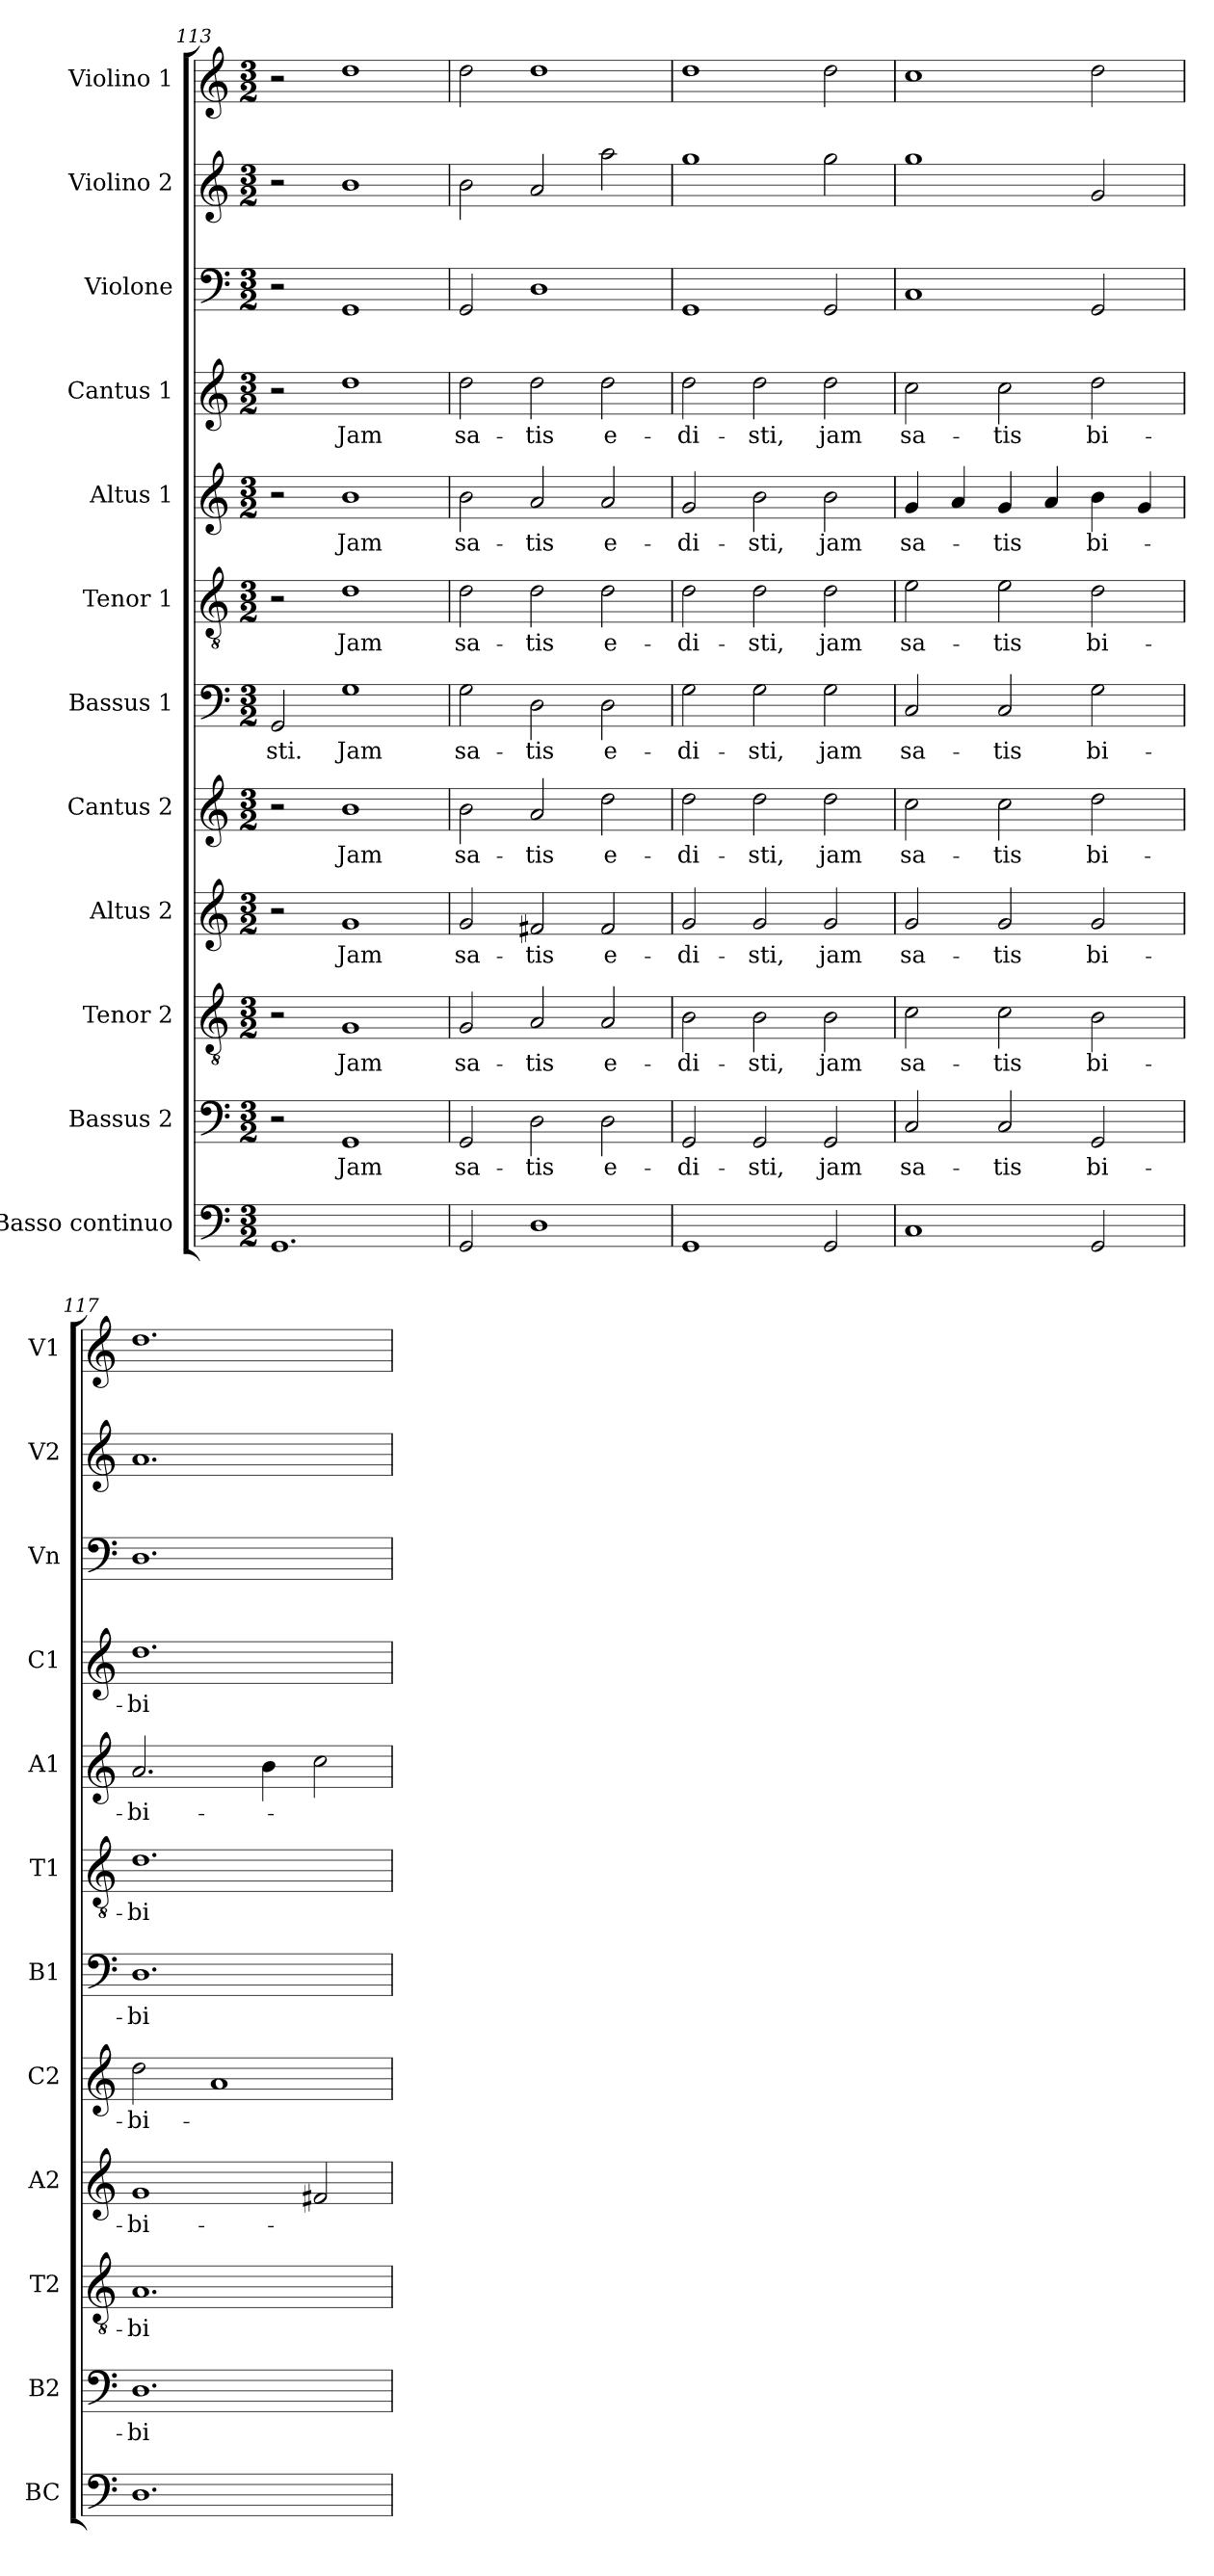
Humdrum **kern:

**kern	**kern	**text	**kern	**text	**kern	**text	**kern	**text	**kern	**text	**kern	**text	**kern	**text	**kern	**text	**kern	**kern	**kern
*part12	*part11	*part11	*part10	*part10	*part9	*part9	*part8	*part8	*part7	*part7	*part6	*part6	*part5	*part5	*part4	*part4	*part3	*part2	*part1
*staff12	*staff11	*staff11	*staff10	*staff10	*staff9	*staff9	*staff8	*staff8	*staff7	*staff7	*staff6	*staff6	*staff5	*staff5	*staff4	*staff4	*staff3	*staff2	*staff1
*I"Basso continuo	*I"Bassus 2	*	*I"Tenor 2	*	*I"Altus 2	*	*I"Cantus 2	*	*I"Bassus 1	*	*I"Tenor 1	*	*I"Altus 1	*	*I"Cantus 1	*	*I"Violone	*I"Violino 2	*I"Violino 1
*I'BC	*I'B2	*	*I'T2	*	*I'A2	*	*I'C2	*	*I'B1	*	*I'T1	*	*I'A1	*	*I'C1	*	*I'Vn	*I'V2	*I'V1
!!LO:PB:g=z
*clefF4	*clefF4	*	*clefGv2	*	*clefG2	*	*clefG2	*	*clefF4	*	*clefGv2	*	*clefG2	*	*clefG2	*	*clefF4	*clefG2	*clefG2
*ITrd7c12	*	*	*	*	*	*	*	*	*	*	*	*	*	*	*	*	*ITrd7c12	*	*
*k[]	*k[]	*	*k[]	*	*k[]	*	*k[]	*	*k[]	*	*k[]	*	*k[]	*	*k[]	*	*k[]	*k[]	*k[]
*C:	*C:	*	*C:	*	*C:	*	*C:	*	*C:	*	*C:	*	*C:	*	*C:	*	*C:	*C:	*C:
*M3/2	*M3/2	*	*M3/2	*	*M3/2	*	*M3/2	*	*M3/2	*	*M3/2	*	*M3/2	*	*M3/2	*	*M3/2	*M3/2	*M3/2
=113	=113	=113	=113	=113	=113	=113	=113	=113	=113	=113	=113	=113	=113	=113	=113	=113	=113	=113	=113
!	!	!	!	!	!	!	!	!	!	!LO:LY:b	!	!	!	!	!	!	!	!	!
1.GGG	2r	.	2r	.	2r	.	2r	.	2GG/	-sti.	2r	.	2r	.	2r	.	2r	2r	2r
!	!	!LO:LY:b	!	!LO:LY:b	!	!LO:LY:b	!	!LO:LY:b	!	!LO:LY:b	!	!LO:LY:b	!	!LO:LY:b	!	!LO:LY:b	!	!	!
.	1GG	Jam	1G	Jam	1g	Jam	1b	Jam	1G	Jam	1d	Jam	1b	Jam	1dd	Jam	1GGG	1b	1dd
=114	=114	=114	=114	=114	=114	=114	=114	=114	=114	=114	=114	=114	=114	=114	=114	=114	=114	=114	=114
!	!	!LO:LY:b	!	!LO:LY:b	!	!LO:LY:b	!	!LO:LY:b	!	!LO:LY:b	!	!LO:LY:b	!	!LO:LY:b	!	!LO:LY:b	!	!	!
2GGG/	2GG/	sa-	2G/	sa-	2g/	sa-	2b\	sa-	2G\	sa-	2d\	sa-	2b\	sa-	2dd\	sa-	2GGG/	2b\	2dd\
!	!	!LO:LY:b	!	!LO:LY:b	!	!LO:LY:b	!	!LO:LY:b	!	!LO:LY:b	!	!LO:LY:b	!	!LO:LY:b	!	!LO:LY:b	!	!	!
1DD	2D\	-tis	2A/	-tis	2f#X/	-tis	2a/	-tis	2D\	-tis	2d\	-tis	2a/	-tis	2dd\	-tis	1DD	2a/	1dd
!	!	!LO:LY:b	!	!LO:LY:b	!	!LO:LY:b	!	!LO:LY:b	!	!LO:LY:b	!	!LO:LY:b	!	!LO:LY:b	!	!LO:LY:b	!	!	!
.	2D\	e-	2A/	e-	2f#/	e-	2dd\	e-	2D\	e-	2d\	e-	2a/	e-	2dd\	e-	.	2aa\	.
=115	=115	=115	=115	=115	=115	=115	=115	=115	=115	=115	=115	=115	=115	=115	=115	=115	=115	=115	=115
!	!	!LO:LY:b	!	!LO:LY:b	!	!LO:LY:b	!	!LO:LY:b	!	!LO:LY:b	!	!LO:LY:b	!	!LO:LY:b	!	!LO:LY:b	!	!	!
1GGG	2GG/	-di-	2B\	-di-	2g/	-di-	2dd\	-di-	2G\	-di-	2d\	-di-	2g/	-di-	2dd\	-di-	1GGG	1gg	1dd
!	!	!LO:LY:b	!	!LO:LY:b	!	!LO:LY:b	!	!LO:LY:b	!	!LO:LY:b	!	!LO:LY:b	!	!LO:LY:b	!	!LO:LY:b	!	!	!
.	2GG/	-sti,	2B\	-sti,	2g/	-sti,	2dd\	-sti,	2G\	-sti,	2d\	-sti,	2b\	-sti,	2dd\	-sti,	.	.	.
!	!	!LO:LY:b	!	!LO:LY:b	!	!LO:LY:b	!	!LO:LY:b	!	!LO:LY:b	!	!LO:LY:b	!	!LO:LY:b	!	!LO:LY:b	!	!	!
2GGG/	2GG/	jam	2B\	jam	2g/	jam	2dd\	jam	2G\	jam	2d\	jam	2b\	jam	2dd\	jam	2GGG/	2gg\	2dd\
=116	=116	=116	=116	=116	=116	=116	=116	=116	=116	=116	=116	=116	=116	=116	=116	=116	=116	=116	=116
!	!	!LO:LY:b	!	!LO:LY:b	!	!LO:LY:b	!	!LO:LY:b	!	!LO:LY:b	!	!LO:LY:b	!	!LO:LY:b	!	!LO:LY:b	!	!	!
1CC	2C/	sa-	2c\	sa-	2g/	sa-	2cc\	sa-	2C/	sa-	2e\	sa-	4g/	sa-	2cc\	sa-	1CC	1gg	1cc
.	.	.	.	.	.	.	.	.	.	.	.	.	4a/	.	.	.	.	.	.
!	!	!LO:LY:b	!	!LO:LY:b	!	!LO:LY:b	!	!LO:LY:b	!	!LO:LY:b	!	!LO:LY:b	!	!LO:LY:b	!	!LO:LY:b	!	!	!
.	2C/	-tis	2c\	-tis	2g/	-tis	2cc\	-tis	2C/	-tis	2e\	-tis	4g/	-tis	2cc\	-tis	.	.	.
.	.	.	.	.	.	.	.	.	.	.	.	.	4a/	.	.	.	.	.	.
!	!	!LO:LY:b	!	!LO:LY:b	!	!LO:LY:b	!	!LO:LY:b	!	!LO:LY:b	!	!LO:LY:b	!	!LO:LY:b	!	!LO:LY:b	!	!	!
2GGG/	2GG/	bi-	2B\	bi-	2g/	bi-	2dd\	bi-	2G\	bi-	2d\	bi-	4b\	bi-	2dd\	bi-	2GGG/	2g/	2dd\
.	.	.	.	.	.	.	.	.	.	.	.	.	4g/	.	.	.	.	.	.
=117	=117	=117	=117	=117	=117	=117	=117	=117	=117	=117	=117	=117	=117	=117	=117	=117	=117	=117	=117
!	!	!LO:LY:b	!	!LO:LY:b	!	!LO:LY:b	!	!LO:LY:b	!	!LO:LY:b	!	!LO:LY:b	!	!LO:LY:b	!	!LO:LY:b	!	!	!
1.DD	1.D	-bi-	1.A	-bi-	1g	-bi-	2dd\	-bi-	1.D	-bi-	1.d	-bi-	2.a/	-bi-	1.dd	-bi-	1.DD	1.a	1.dd
.	.	.	.	.	.	.	1a	.	.	.	.	.	.	.	.	.	.	.	.
.	.	.	.	.	.	.	.	.	.	.	.	.	4b\	.	.	.	.	.	.
.	.	.	.	.	2f#X/	.	.	.	.	.	.	.	2cc\	.	.	.	.	.	.
=	=	=	=	=	=	=	=	=	=	=	=	=	=	=	=	=	=	=	=
*-	*-	*-	*-	*-	*-	*-	*-	*-	*-	*-	*-	*-	*-	*-	*-	*-	*-	*-	*-
